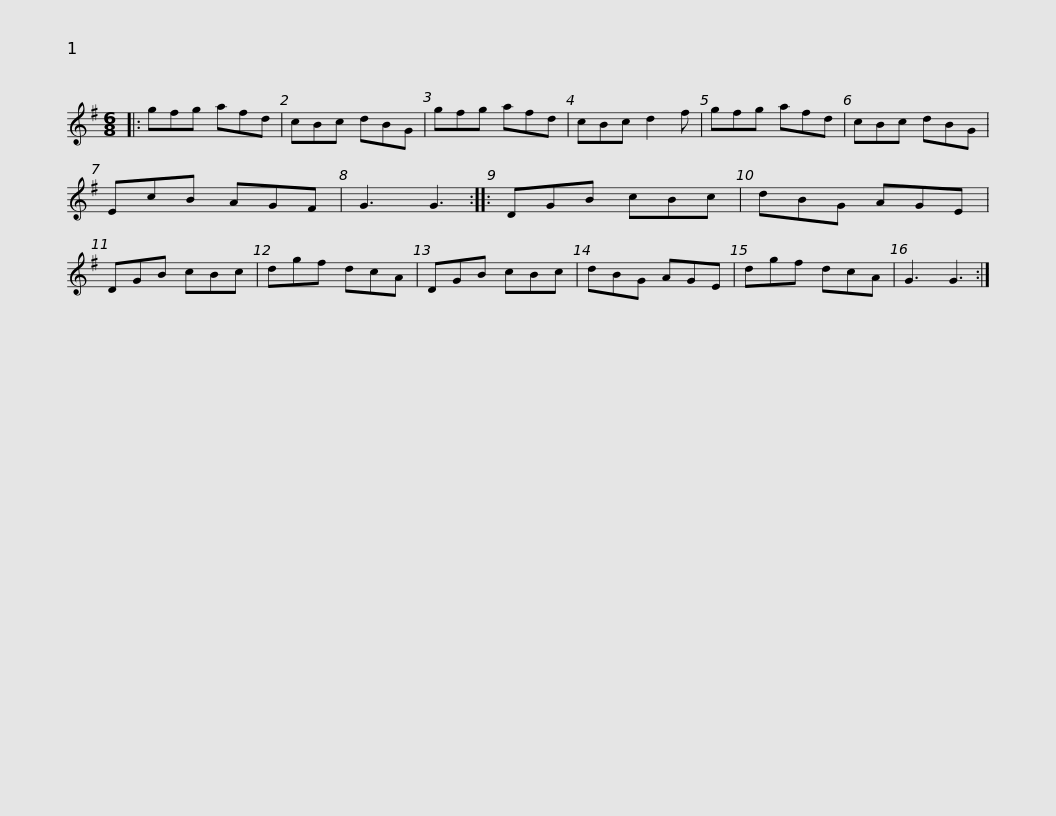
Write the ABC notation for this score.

X:1
L:1/8
M:6/8
I:linebreak $
K:G
V:1 treble
V:1
|: gfg afd | cBc dBG | gfg afd | cBc d2 f | gfg afd | %5
 cBc dBG | EcB AGF |$ G3 G3 :: DGB cBc | dBG AGE | %10
 DGB cBc | dgf dcA | DGB cBc | dBG AGE | dgf dcA |$ %15
 G3 G3 :| %16
